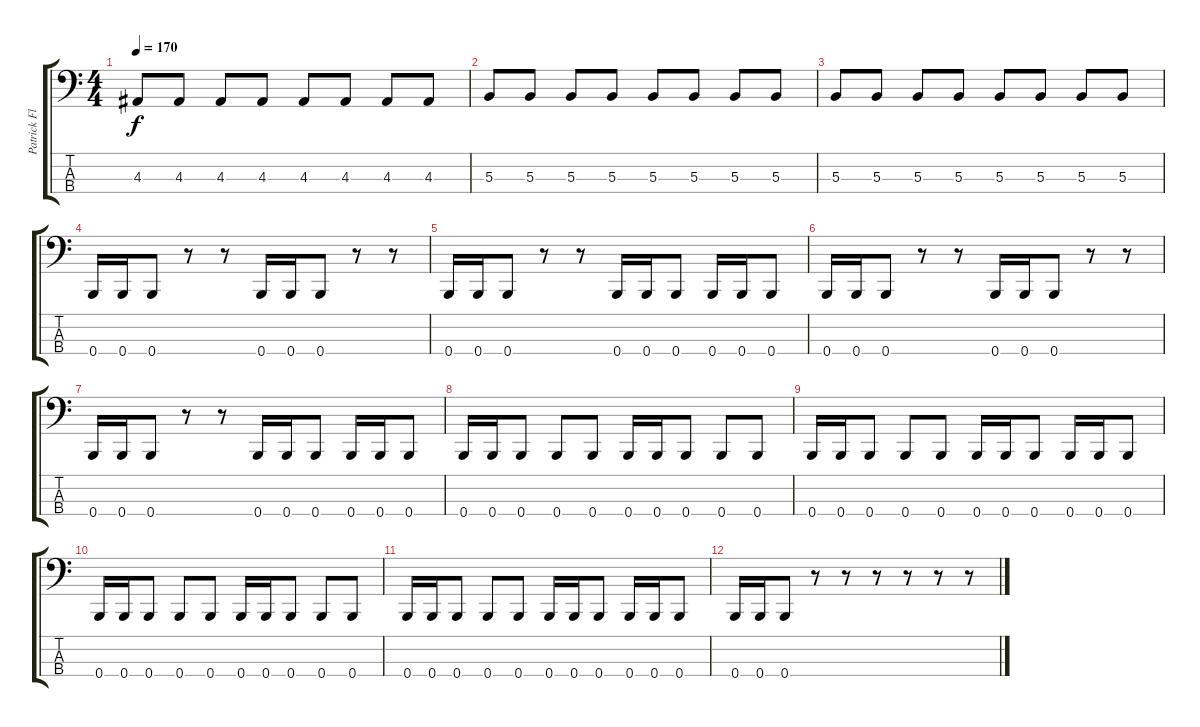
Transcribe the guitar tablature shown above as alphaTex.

\track ("Patrick Flaherty" "Patrick Fl") {instrument electricbasspick}
\staff {score tabs}
\tuning (E2 B1 Gb1 B0) {hide}
\ts (4 4)
\tempo 170
\clef f4
\ks c
4.3.8{dy f} 4.3.8 4.3.8 4.3.8 4.3.8 4.3.8 4.3.8 4.3.8 |
5.3.8 5.3.8 5.3.8 5.3.8 5.3.8 5.3.8 5.3.8 5.3.8 |
5.3.8 5.3.8 5.3.8 5.3.8 5.3.8 5.3.8 5.3.8 5.3.8 |
0.4.16 0.4.16 0.4.8 r.8 r.8 0.4.16 0.4.16 0.4.8 r.8 r.8 |
0.4.16 0.4.16 0.4.8 r.8 r.8 0.4.16 0.4.16 0.4.8 0.4.16 0.4.16 0.4.8 |
0.4.16 0.4.16 0.4.8 r.8 r.8 0.4.16 0.4.16 0.4.8 r.8 r.8 |
0.4.16 0.4.16 0.4.8 r.8 r.8 0.4.16 0.4.16 0.4.8 0.4.16 0.4.16 0.4.8 |
0.4.16 0.4.16 0.4.8 0.4.8 0.4.8 0.4.16 0.4.16 0.4.8 0.4.8 0.4.8 |
0.4.16 0.4.16 0.4.8 0.4.8 0.4.8 0.4.16 0.4.16 0.4.8 0.4.16 0.4.16 0.4.8 |
0.4.16 0.4.16 0.4.8 0.4.8 0.4.8 0.4.16 0.4.16 0.4.8 0.4.8 0.4.8 |
0.4.16 0.4.16 0.4.8 0.4.8 0.4.8 0.4.16 0.4.16 0.4.8 0.4.16 0.4.16 0.4.8 |
0.4.16 0.4.16 0.4.8 r.8 r.8 r.8 r.8 r.8 r.8
